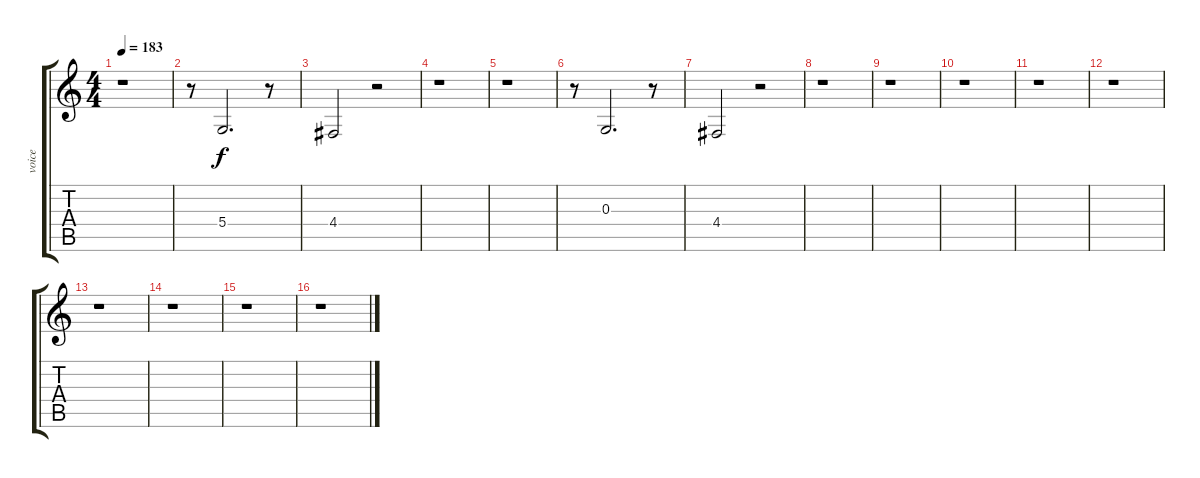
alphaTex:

\track ("voice" "voice") {instrument trumpet}
\staff {score tabs}
\tuning (E4 B3 G3 D3 A2 E2) {hide}
\ts (4 4)
\tempo 183
\clef g2
\ks c
r.1{dy f} |
r.8 5.4.2{d} r.8 |
4.4.2 r.2 |
r.1 |
r.1 |
r.8 0.3.2{d} r.8 |
4.4.2 r.2 |
r.1 |
r.1 |
r.1 |
r.1 |
r.1 |
r.1 |
r.1 |
r.1 |
r.1
